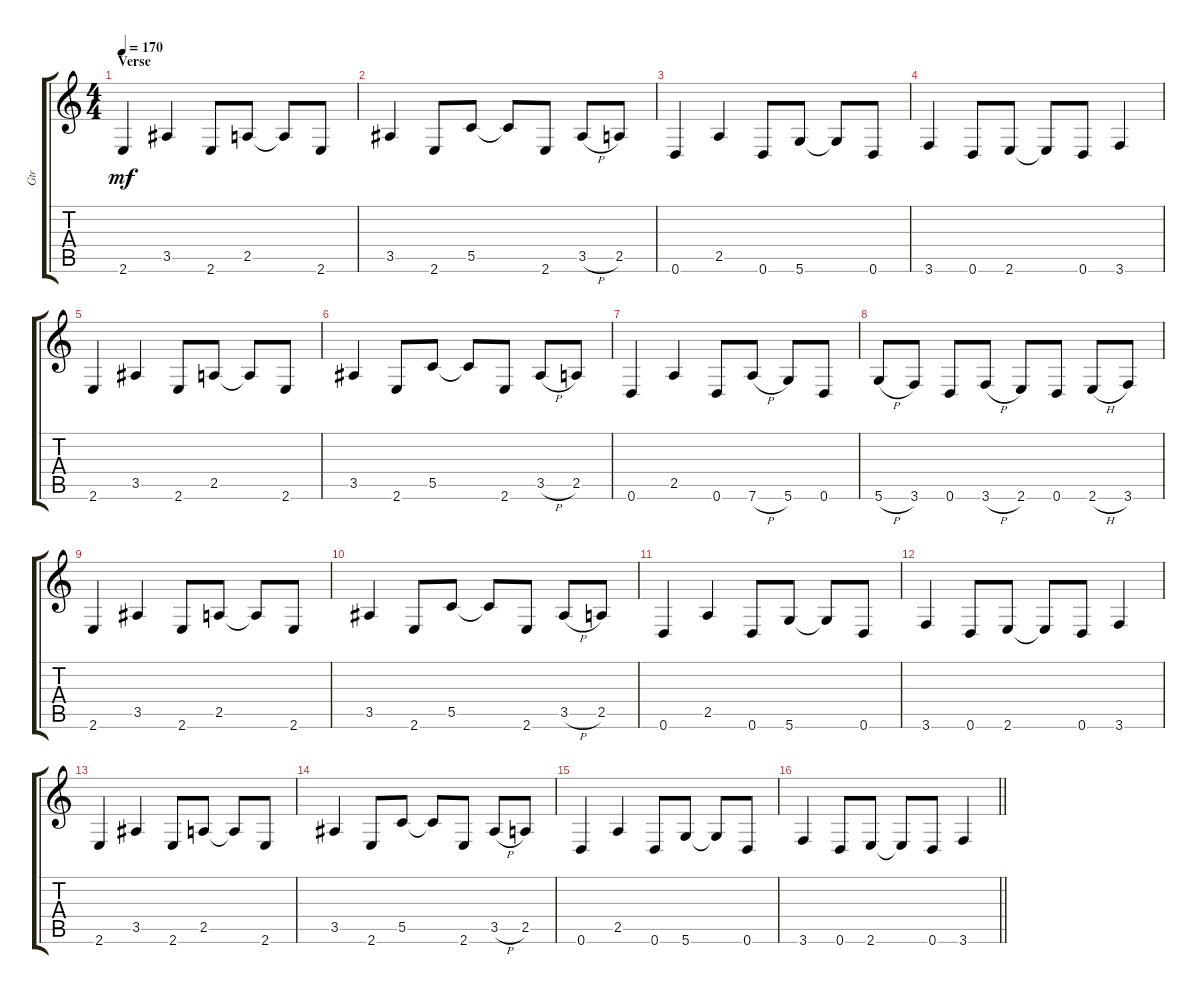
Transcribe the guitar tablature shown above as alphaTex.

\track ("Gtr" "Gtr") {instrument distortionguitar}
\staff {score tabs}
\tuning (D4 A3 F3 C3 G2 D2) {hide}
\ts (4 4)
\section ("" "Verse")
\tempo 170
\clef g2
\ks c
2.6.4{dy mf} 3.5.4 2.6.8 2.5.8 2.5{t}.8 2.6.8 |
3.5.4 2.6.8 5.5.8 5.5{t}.8 2.6.8 3.5{h}.8 2.5.8 |
0.6.4 2.5.4 0.6.8 5.6.8 5.6{t}.8 0.6.8 |
3.6.4 0.6.8 2.6.8 2.6{t}.8 0.6.8 3.6.4 |
2.6.4 3.5.4 2.6.8 2.5.8 2.5{t}.8 2.6.8 |
3.5.4 2.6.8 5.5.8 5.5{t}.8 2.6.8 3.5{h}.8 2.5.8 |
0.6.4 2.5.4 0.6.8 7.6{h}.8 5.6.8 0.6.8 |
5.6{h}.8 3.6.8 0.6.8 3.6{h}.8 2.6.8 0.6.8 2.6{h}.8 3.6.8 |
2.6.4 3.5.4 2.6.8 2.5.8 2.5{t}.8 2.6.8 |
3.5.4 2.6.8 5.5.8 5.5{t}.8 2.6.8 3.5{h}.8 2.5.8 |
0.6.4 2.5.4 0.6.8 5.6.8 5.6{t}.8 0.6.8 |
3.6.4 0.6.8 2.6.8 2.6{t}.8 0.6.8 3.6.4 |
2.6.4 3.5.4 2.6.8 2.5.8 2.5{t}.8 2.6.8 |
3.5.4 2.6.8 5.5.8 5.5{t}.8 2.6.8 3.5{h}.8 2.5.8 |
0.6.4 2.5.4 0.6.8 5.6.8 5.6{t}.8 0.6.8 |
\barLineRight lightlight
3.6.4 0.6.8 2.6.8 2.6{t}.8 0.6.8 3.6.4
